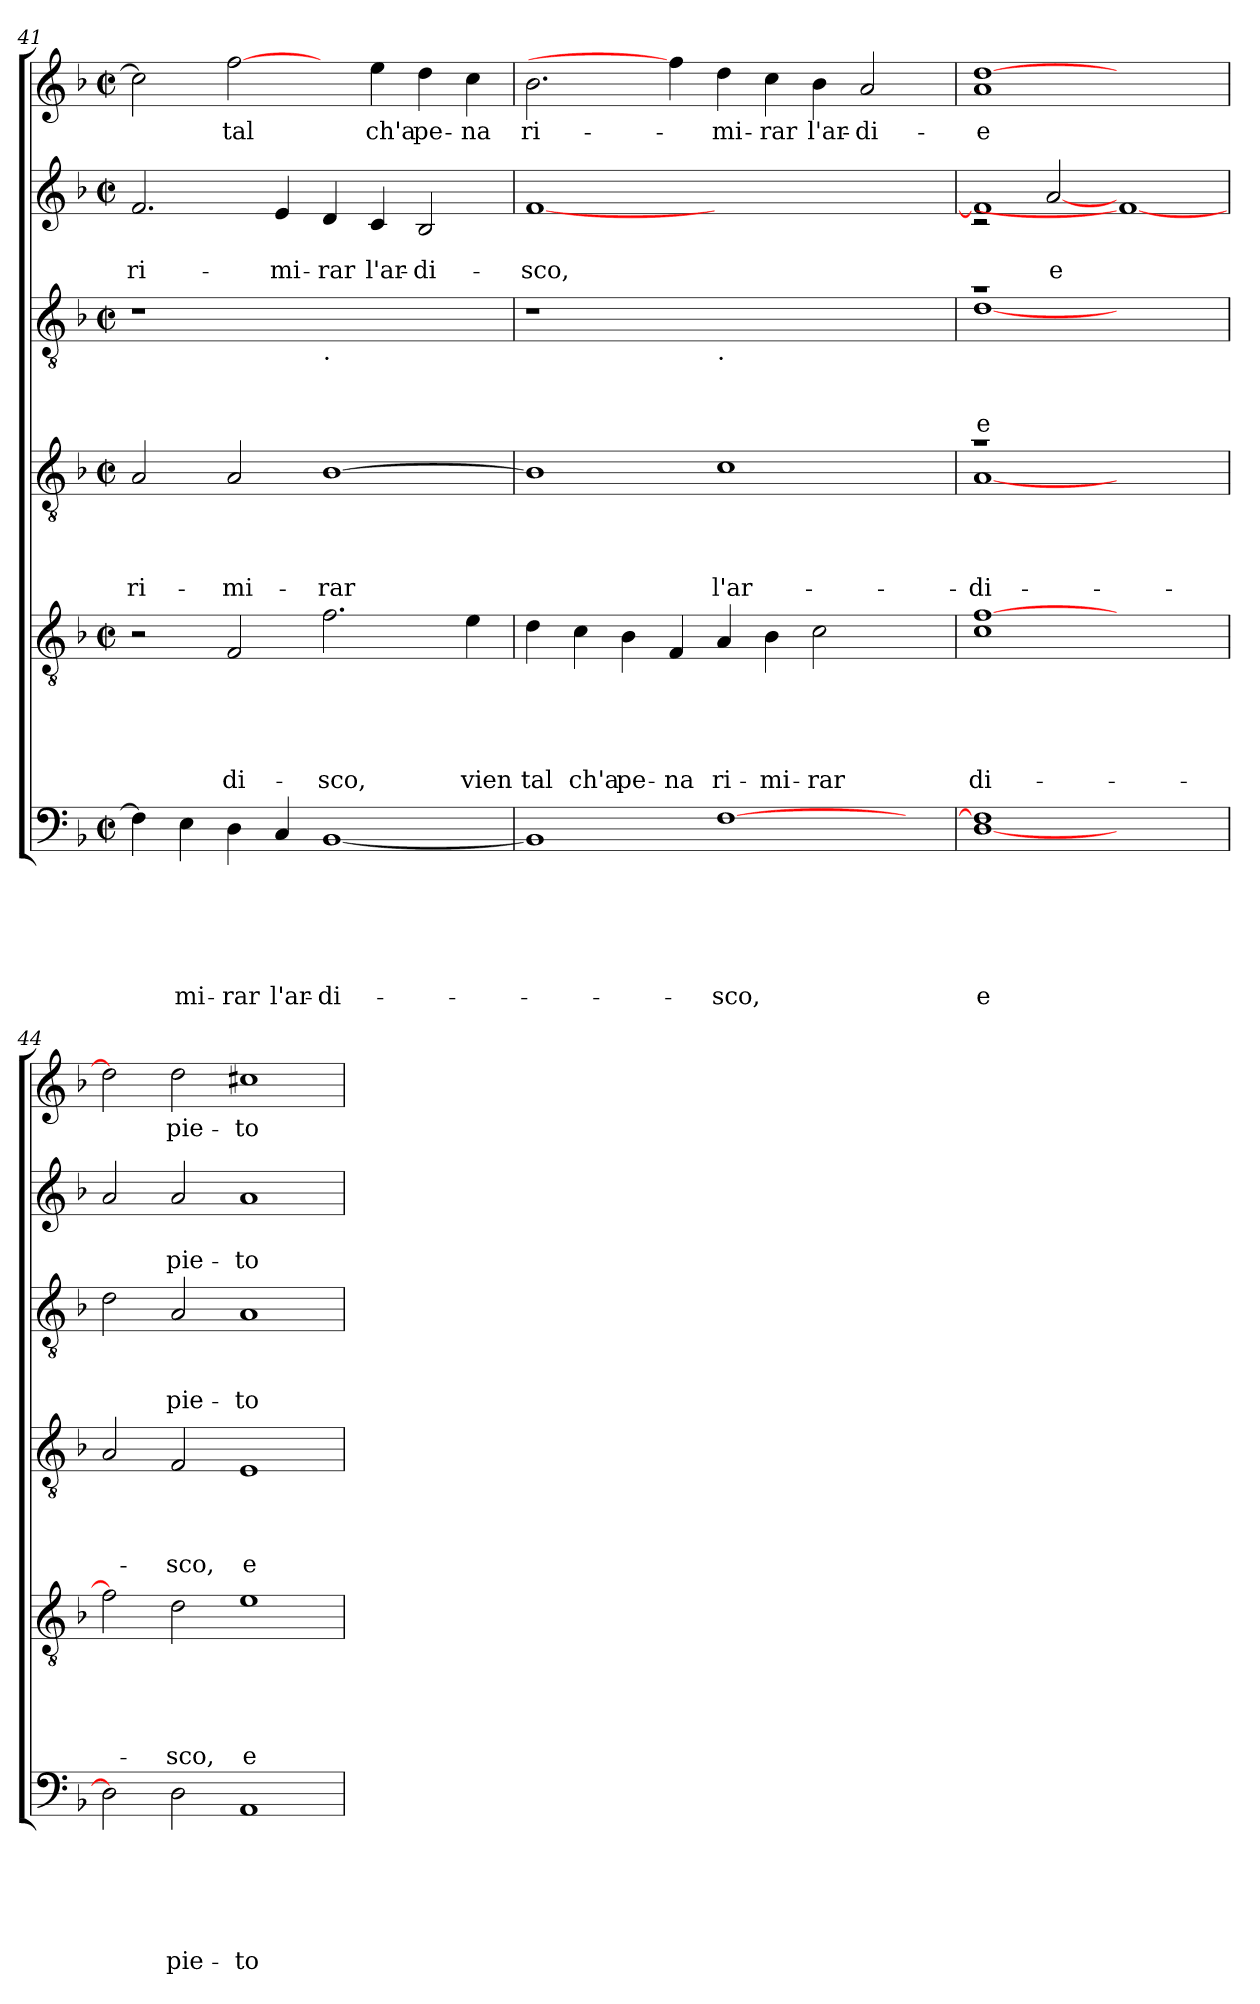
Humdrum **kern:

**kern	**text	**text	**text	**text	**text	**text	**kern	**text	**text	**text	**text	**text	**kern	**text	**text	**text	**text	**kern	**text	**text	**text	**kern	**text	**text	**kern	**text
*part6	*part6	*part6	*part6	*part6	*part6	*part6	*part5	*part5	*part5	*part5	*part5	*part5	*part4	*part4	*part4	*part4	*part4	*part3	*part3	*part3	*part3	*part2	*part2	*part2	*part1	*part1
*staff6	*staff6	*staff6	*staff6	*staff6	*staff6	*staff6	*staff5	*staff5	*staff5	*staff5	*staff5	*staff5	*staff4	*staff4	*staff4	*staff4	*staff4	*staff3	*staff3	*staff3	*staff3	*staff2	*staff2	*staff2	*staff1	*staff1
*clefF4	*	*	*	*	*	*	*clefGv2	*	*	*	*	*	*clefGv2	*	*	*	*	*clefGv2	*	*	*	*clefG2	*	*	*clefG2	*
*k[b-]	*	*	*	*	*	*	*k[b-]	*	*	*	*	*	*k[b-]	*	*	*	*	*k[b-]	*	*	*	*k[b-]	*	*	*k[b-]	*
*F:	*	*	*	*	*	*	*F:	*	*	*	*	*	*F:	*	*	*	*	*F:	*	*	*	*F:	*	*	*F:	*
*M2/2	*	*	*	*	*	*	*M2/2	*	*	*	*	*	*M2/2	*	*	*	*	*M2/2	*	*	*	*M2/2	*	*	*M2/2	*
*met(c|)	*	*	*	*	*	*	*met(c|)	*	*	*	*	*	*met(c|)	*	*	*	*	*met(c|)	*	*	*	*met(c|)	*	*	*met(c|)	*
=41	=41	=41	=41	=41	=41	=41	=41	=41	=41	=41	=41	=41	=41	=41	=41	=41	=41	=41	=41	=41	=41	=41	=41	=41	=41	=41
!	!	!	!	!	!	!	!	!	!	!	!	!	!	!	!	!	!LO:LY:b	!	!	!	!	!	!	!LO:LY:b	!	!
4F\]	.	.	.	.	.	.	2r	.	.	.	.	.	2A/	.	.	.	ri-	1r	.	.	.	2.f/	.	ri-	2cc\]	.
!	!	!	!	!	!	!LO:LY:b	!	!	!	!	!	!	!	!	!	!	!	!	!	!	!	!	!	!	!	!
4E\	.	.	.	.	.	-mi-	.	.	.	.	.	.	.	.	.	.	.	.	.	.	.	.	.	.	.	.
!	!	!	!	!	!	!LO:LY:b:rj	!	!	!	!	!	!LO:LY:b	!	!	!	!	!LO:LY:b	!	!	!	!	!	!	!	!	!LO:LY:b
4D\	.	.	.	.	.	-rar	2F/	.	.	.	.	-di-	2A/	.	.	.	-mi-	.	.	.	.	.	.	.	[2ff\	tal
!	!	!	!	!	!	!LO:LY:b	!	!	!	!	!	!	!	!	!	!	!	!	!	!	!	!	!	!LO:LY:b	!	!
4C/	.	.	.	.	.	l'ar-	.	.	.	.	.	.	.	.	.	.	.	.	.	.	.	4e/	.	-mi-	.	.
!	!	!	!	!	!	!	!	!	!	!	!	!	!	!	!	!	!	!LO:TX:b:t=.	!	!	!	!	!	!	!	!
!	!	!	!	!	!	!LO:LY:b	!	!	!	!	!	!LO:LY:b	!	!	!	!	!LO:LY:b	!	!	!	!	!	!	!LO:LY:b:rj	!	!
[<1BB-	.	.	.	.	.	-di-	2.f\	.	.	.	.	-sco,	[>1B-	.	.	.	-rar	1ryy	.	.	.	4d/	.	-rar	4ryy	.
!	!	!	!	!	!	!	!	!	!	!	!	!	!	!	!	!	!	!	!	!	!	!	!	!LO:LY:b	!	!LO:LY:b
.	.	.	.	.	.	.	.	.	.	.	.	.	.	.	.	.	.	.	.	.	.	4c/	.	l'ar-	4ee\	ch'a
!	!	!	!	!	!	!	!	!	!	!	!	!	!	!	!	!	!	!	!	!	!	!	!	!LO:LY:b	!	!LO:LY:b
.	.	.	.	.	.	.	.	.	.	.	.	.	.	.	.	.	.	.	.	.	.	2B-/	.	-di-	4dd\	pe-
!	!	!	!	!	!	!	!	!	!	!	!	!LO:LY:b	!	!	!	!	!	!	!	!	!	!	!	!	!	!LO:LY:b:rj
.	.	.	.	.	.	.	4e\	.	.	.	.	vien	.	.	.	.	.	.	.	.	.	.	.	.	4cc\	-na
=42	=42	=42	=42	=42	=42	=42	=42	=42	=42	=42	=42	=42	=42	=42	=42	=42	=42	=42	=42	=42	=42	=42	=42	=42	=42	=42
!	!	!	!	!	!	!	!	!	!	!	!	!LO:LY:b	!	!	!	!	!	!	!	!	!	!	!	!LO:LY:b	!	!LO:LY:b
1BB-]	.	.	.	.	.	.	4d\	.	.	.	.	tal	1B-]	.	.	.	.	1r	.	.	.	[<1f	.	-sco,	2.b-\	ri-
!	!	!	!	!	!	!	!	!	!	!	!	!LO:LY:b:rj	!	!	!	!	!	!	!	!	!	!	!	!	!	!
.	.	.	.	.	.	.	4c\	.	.	.	.	ch'a	.	.	.	.	.	.	.	.	.	.	.	.	.	.
!	!	!	!	!	!	!	!	!	!	!	!	!LO:LY:b	!	!	!	!	!	!	!	!	!	!	!	!	!	!
.	.	.	.	.	.	.	4B-\	.	.	.	.	pe-	.	.	.	.	.	.	.	.	.	.	.	.	.	.
!	!	!	!	!	!	!	!	!	!	!	!	!LO:LY:b	!	!	!	!	!	!	!	!	!	!	!	!	!	!
.	.	.	.	.	.	.	4F/	.	.	.	.	-na	.	.	.	.	.	.	.	.	.	.	.	.	4ff\]	.
!	!	!	!	!	!	!	!	!	!	!	!	!	!	!	!	!	!	!LO:TX:b:t=.	!	!	!	!	!	!	!	!
!	!	!	!	!	!	!LO:LY:b	!	!	!	!	!	!LO:LY:b:rj	!	!	!	!	!LO:LY:b	!	!	!	!	!	!	!	!	!LO:LY:b
[<1F	.	.	.	.	.	-sco,	4A/	.	.	.	.	ri-	1c	.	.	.	l'ar-	1ryy	.	.	.	1ryy	.	.	4dd\	-mi-
!	!	!	!	!	!	!	!	!	!	!	!	!LO:LY:b	!	!	!	!	!	!	!	!	!	!	!	!	!	!LO:LY:b:rj
.	.	.	.	.	.	.	4B-\	.	.	.	.	-mi-	.	.	.	.	.	.	.	.	.	.	.	.	4cc\	-rar
!	!	!	!	!	!	!	!	!	!	!	!	!LO:LY:b:rj	!	!	!	!	!	!	!	!	!	!	!	!	!	!LO:LY:b
.	.	.	.	.	.	.	2c\	.	.	.	.	-rar	.	.	.	.	.	.	.	.	.	.	.	.	4b-\	l'ar-
!	!	!	!	!	!	!	!	!	!	!	!	!	!	!	!	!	!	!	!	!	!	!	!	!	!	!LO:LY:b:rj
.	.	.	.	.	.	.	.	.	.	.	.	.	.	.	.	.	.	.	.	.	.	.	.	.	2a/	-di-
4ryy	.	.	.	.	.	.	4ryy	.	.	.	.	.	4ryy	.	.	.	.	4ryy	.	.	.	4ryy	.	.	.	.
!!LO:LB:g=z
=43	=43	=43	=43	=43	=43	=43	=43	=43	=43	=43	=43	=43	=43	=43	=43	=43	=43	=43	=43	=43	=43	=43	=43	=43	=43	=43
!	!	!	!	!	!	!LO:LY:b:rj	!	!	!	!	!	!LO:LY:b	!	!	!	!	!LO:LY:b:rj	!	!	!	!LO:LY:b:rj	!	!	!	!	!LO:LY:b
*	*	*	*	*	*	*	*	*	*	*	*	*	*^	*	*	*	*	*^	*	*	*	*^	*	*	*	*
[>1D 1F]	.	.	.	.	.	e	1c [>1f	.	.	.	.	-di-	1ra	[<1A	.	.	.	-di-	1ra	[>1d	.	.	e	1f]	2rc	.	.	1a [>1dd	e
!	!	!	!	!	!	!	!	!	!	!	!	!	!	!	!	!	!	!	!	!	!	!	!	!	!	!	!LO:LY:b	!	!
.	.	.	.	.	.	.	.	.	.	.	.	.	.	.	.	.	.	.	.	.	.	.	.	.	[<2a/	.	e	.	.
1ryy	.	.	.	.	.	.	1ryy	.	.	.	.	.	1ryy	1ryy	.	.	.	.	1ryy	1ryy	.	.	.	1f_	1ryy	.	.	1ryy	.
*	*	*	*	*	*	*	*	*	*	*	*	*	*v	*v	*	*	*	*	*	*	*	*	*	*v	*v	*	*	*	*
*	*	*	*	*	*	*	*	*	*	*	*	*	*	*	*	*	*	*v	*v	*	*	*	*	*	*	*	*
=44	=44	=44	=44	=44	=44	=44	=44	=44	=44	=44	=44	=44	=44	=44	=44	=44	=44	=44	=44	=44	=44	=44	=44	=44	=44	=44
2D\]	.	.	.	.	.	.	2f\]	.	.	.	.	.	2A/	.	.	.	.	2d\	.	.	.	2a/	.	.	2dd\]	.
!	!	!	!	!	!	!LO:LY:b	!	!	!	!	!	!LO:LY:b	!	!	!	!	!LO:LY:b	!	!	!	!LO:LY:b	!	!	!LO:LY:b	!	!LO:LY:b
2D\	.	.	.	.	.	pie-	2d\	.	.	.	.	-sco,	2F/	.	.	.	-sco,	2A/	.	.	pie-	2a/	.	pie-	2dd\	pie-
!	!	!	!	!	!	!LO:LY:b:rj	!	!	!	!	!	!LO:LY:b:rj	!	!	!	!	!LO:LY:b:rj	!	!	!	!LO:LY:b:rj	!	!	!LO:LY:b:rj	!	!LO:LY:b:rj
1AA	.	.	.	.	.	-to-	1e	.	.	.	.	e	1E	.	.	.	e	1A	.	.	-to-	1a	.	-to-	1cc#X	-to-
=	=	=	=	=	=	=	=	=	=	=	=	=	=	=	=	=	=	=	=	=	=	=	=	=	=	=
*-	*-	*-	*-	*-	*-	*-	*-	*-	*-	*-	*-	*-	*-	*-	*-	*-	*-	*-	*-	*-	*-	*-	*-	*-	*-	*-
